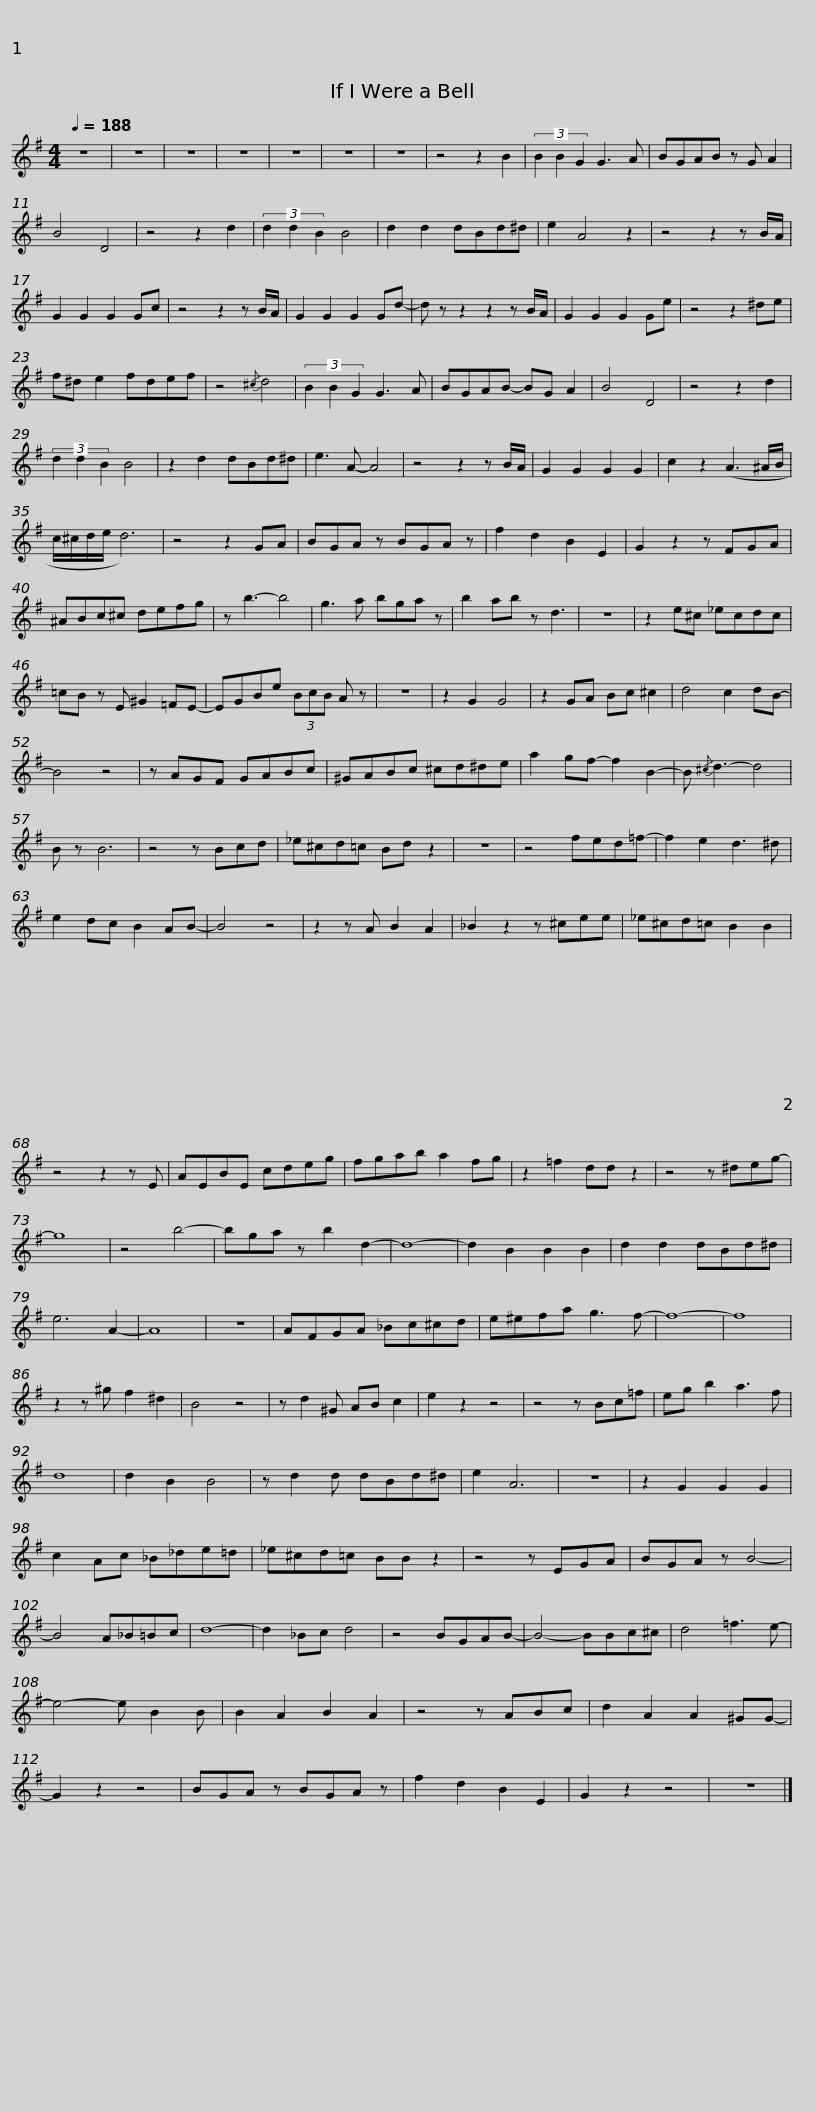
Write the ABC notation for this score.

X:1
L:1/8
Q:1/4=188
M:4/4
I:linebreak $
K:none
V:1 treble transpose=-2
V:1
[K:G] z8 | z8 | z8 | z8 | z8 | %5
 z8 | z8 | z4 z2 B2 | (3B2 B2 G2 G3 A | BGAB z G A2 | %10
 B4 D4 | z4 z2 d2 |$ (3d2 d2 B2 B4 | d2 d2 dBd^d | e2 A4 z2 | %15
 z4 z2 z B/A/ | G2 G2 G2 Gc |$ z4 z2 z B/A/ | G2 G2 G2 Gd- | d z z2 z2 z B/A/ | %20
 G2 G2 G2 Ge | z4 z2 ^de |$ f^d e2 fdef | z4{/^c} d4 | (3B2 B2 G2 G3 A | %25
 BGAB- BG A2 | B4 D4 |$ z4 z2 d2 | (3d2 d2 B2 B4 | z2 d2 dBd^d | %30
 e3 A- A4 | z4 z2 z B/A/ | G2 G2 G2 G2 |$ c2 z2 (A3 ^A/B/ | c/^c/d/e/ d6) | %35
 z4 z2 GA | BGA z BGA z |$ f2 d2 B2 E2 | G2 z2 z FGA | ^ABc^c defg | %40
 z b3- b4 |$ g3 a bga z | b2 ab z d3 | z8 | z2 e^c _ecdc |$ %45
 =cB z E ^G2 =FE- | EGBe (3BcB A z | z8 | z2 G2 G4 |$ z2 GA Bc ^c2 | %50
 d4 c2 dB- | B4 z4 | z AGF GABc | ^GABc ^cd^de |$ a2 gf- f2 B2- | %55
 B{/^c} d3- d4 | B z B6 | z4 z Bcd | _e^cd=c Bd z2 | z8 |$ %60
 z4 fed=f- | f2 e2 d3 ^d | e2 dc B2 AB- | B4 z4 | z2 z A B2 A2 | %65
 _B2 z2 z ^cee |$ _e^cd=c B2 B2 | z4 z2 z E | AEBE cdeg | fgab a2 fg | %70
 z2 =f2 dd z2 |$ z4 z ^deg- | g8 | z4 b4- | bga z b2 d2- | %75
 d8- | d2 B2 B2 B2 | d2 d2 dBd^d |$ e6 A2- | A8 | %80
 z8 | AFGA _Bc^cd | e^efa g3 f- | f8- | f8 |$ %85
 z2 z ^g f2 ^d2 | B4 z4 | z d2 ^G AB c2 | e2 z2 z4 | z4 z Bc=f | %90
 eg b2 a3 f |$ d8 | d2 B2 B4 | z d2 d dBd^d | e2 A6 | %95
 z8 | z2 G2 G2 G2 | c2 Ac _B_de=d |$ _e^cd=c BB z2 | z4 z EGA | %100
 BGA z B4- | B4 A_B=Bc | d8- |$ d2 _Bc d4 | z4 BGAB- | %105
 B4- BBc^c | d4 =f3 e- | e4- e B2 B | B2 A2 B2 A2 |$ z4 z ABc | %110
 d2 A2 A2 ^GG- | G2 z2 z4 | BGA z BGA z | f2 d2 B2 E2 | G2 z2 z4 | %115
 z8 |] %116
